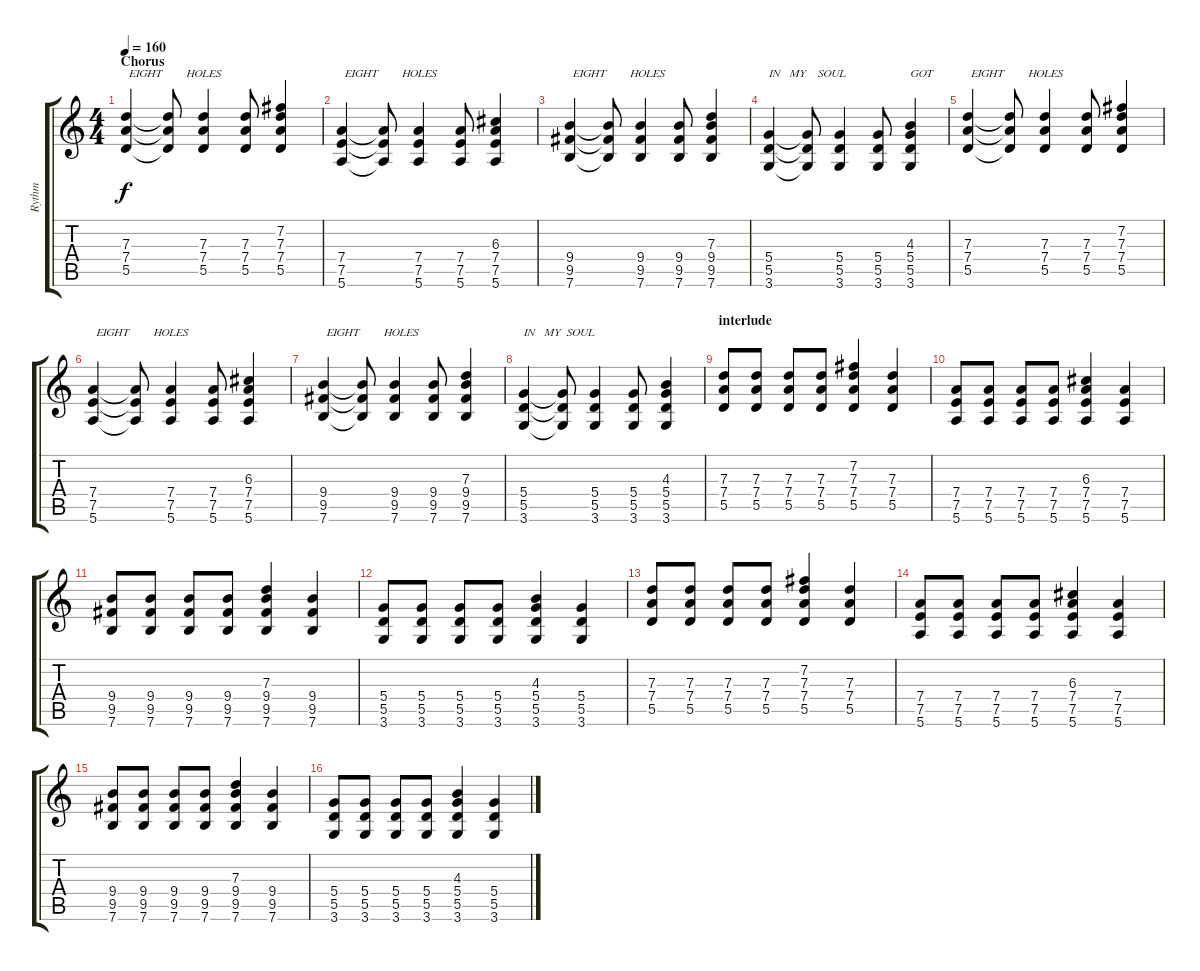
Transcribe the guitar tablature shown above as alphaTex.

\track ("Rythm" "Rythm") {instrument overdrivenguitar}
\staff {score tabs}
\tuning (E4 B3 G3 D3 A2 E2) {hide}
\ts (4 4)
\section ("" "Chorus")
\tempo 160
\clef g2
\ks c
(7.3 7.4 5.5).4{txt " EIGHT        HOLES" dy f} (7.3{t} 7.4{t} 5.5{t}).8 (7.3 7.4 5.5).4 (7.3 7.4 5.5).8 (7.2 7.3 7.4 5.5).4 |
(7.4 7.5 5.6).4{txt " EIGHT        HOLES"} (7.4{t} 7.5{t} 5.6{t}).8 (7.4 7.5 5.6).4 (7.4 7.5 5.6).8 (6.3 7.4 7.5 5.6).4 |
(9.4 9.5 7.6).4{txt " EIGHT        HOLES"} (9.4{t} 9.5{t} 7.6{t}).8 (9.4 9.5 7.6).4 (9.4 9.5 7.6).8 (7.3 9.4 9.5 7.6).4 |
(5.4 5.5 3.6).4{txt "IN   MY    SOUL"} (5.4{t} 5.5{t} 3.6{t}).8 (5.4 5.5 3.6).4 (5.4 5.5 3.6).8 (4.3 5.4 5.5 3.6).4{txt "GOT"} |
(7.3 7.4 5.5).4{txt " EIGHT        HOLES"} (7.3{t} 7.4{t} 5.5{t}).8 (7.3 7.4 5.5).4 (7.3 7.4 5.5).8 (7.2 7.3 7.4 5.5).4 |
(7.4 7.5 5.6).4{txt " EIGHT        HOLES"} (7.4{t} 7.5{t} 5.6{t}).8 (7.4 7.5 5.6).4 (7.4 7.5 5.6).8 (6.3 7.4 7.5 5.6).4 |
(9.4 9.5 7.6).4{txt " EIGHT        HOLES"} (9.4{t} 9.5{t} 7.6{t}).8 (9.4 9.5 7.6).4 (9.4 9.5 7.6).8 (7.3 9.4 9.5 7.6).4 |
(5.4 5.5 3.6).4{txt "IN   MY  SOUL"} (5.4{t} 5.5{t} 3.6{t}).8 (5.4 5.5 3.6).4 (5.4 5.5 3.6).8 (4.3 5.4 5.5 3.6).4 |
\section ("" "interlude")
(7.3 7.4 5.5).8 (7.3 7.4 5.5).8 (7.3 7.4 5.5).8 (7.3 7.4 5.5).8 (7.2 7.3 7.4 5.5).4 (7.3 7.4 5.5).4 |
(7.4 7.5 5.6).8 (7.4 7.5 5.6).8 (7.4 7.5 5.6).8 (7.4 7.5 5.6).8 (6.3 7.4 7.5 5.6).4 (7.4 7.5 5.6).4 |
(9.4 9.5 7.6).8 (9.4 9.5 7.6).8 (9.4 9.5 7.6).8 (9.4 9.5 7.6).8 (7.3 9.4 9.5 7.6).4 (9.4 9.5 7.6).4 |
(5.4 5.5 3.6).8 (5.4 5.5 3.6).8 (5.4 5.5 3.6).8 (5.4 5.5 3.6).8 (4.3 5.4 5.5 3.6).4 (5.4 5.5 3.6).4 |
(7.3 7.4 5.5).8 (7.3 7.4 5.5).8 (7.3 7.4 5.5).8 (7.3 7.4 5.5).8 (7.2 7.3 7.4 5.5).4 (7.3 7.4 5.5).4 |
(7.4 7.5 5.6).8 (7.4 7.5 5.6).8 (7.4 7.5 5.6).8 (7.4 7.5 5.6).8 (6.3 7.4 7.5 5.6).4 (7.4 7.5 5.6).4 |
(9.4 9.5 7.6).8 (9.4 9.5 7.6).8 (9.4 9.5 7.6).8 (9.4 9.5 7.6).8 (7.3 9.4 9.5 7.6).4 (9.4 9.5 7.6).4 |
(5.4 5.5 3.6).8 (5.4 5.5 3.6).8 (5.4 5.5 3.6).8 (5.4 5.5 3.6).8 (4.3 5.4 5.5 3.6).4 (5.4 5.5 3.6).4
